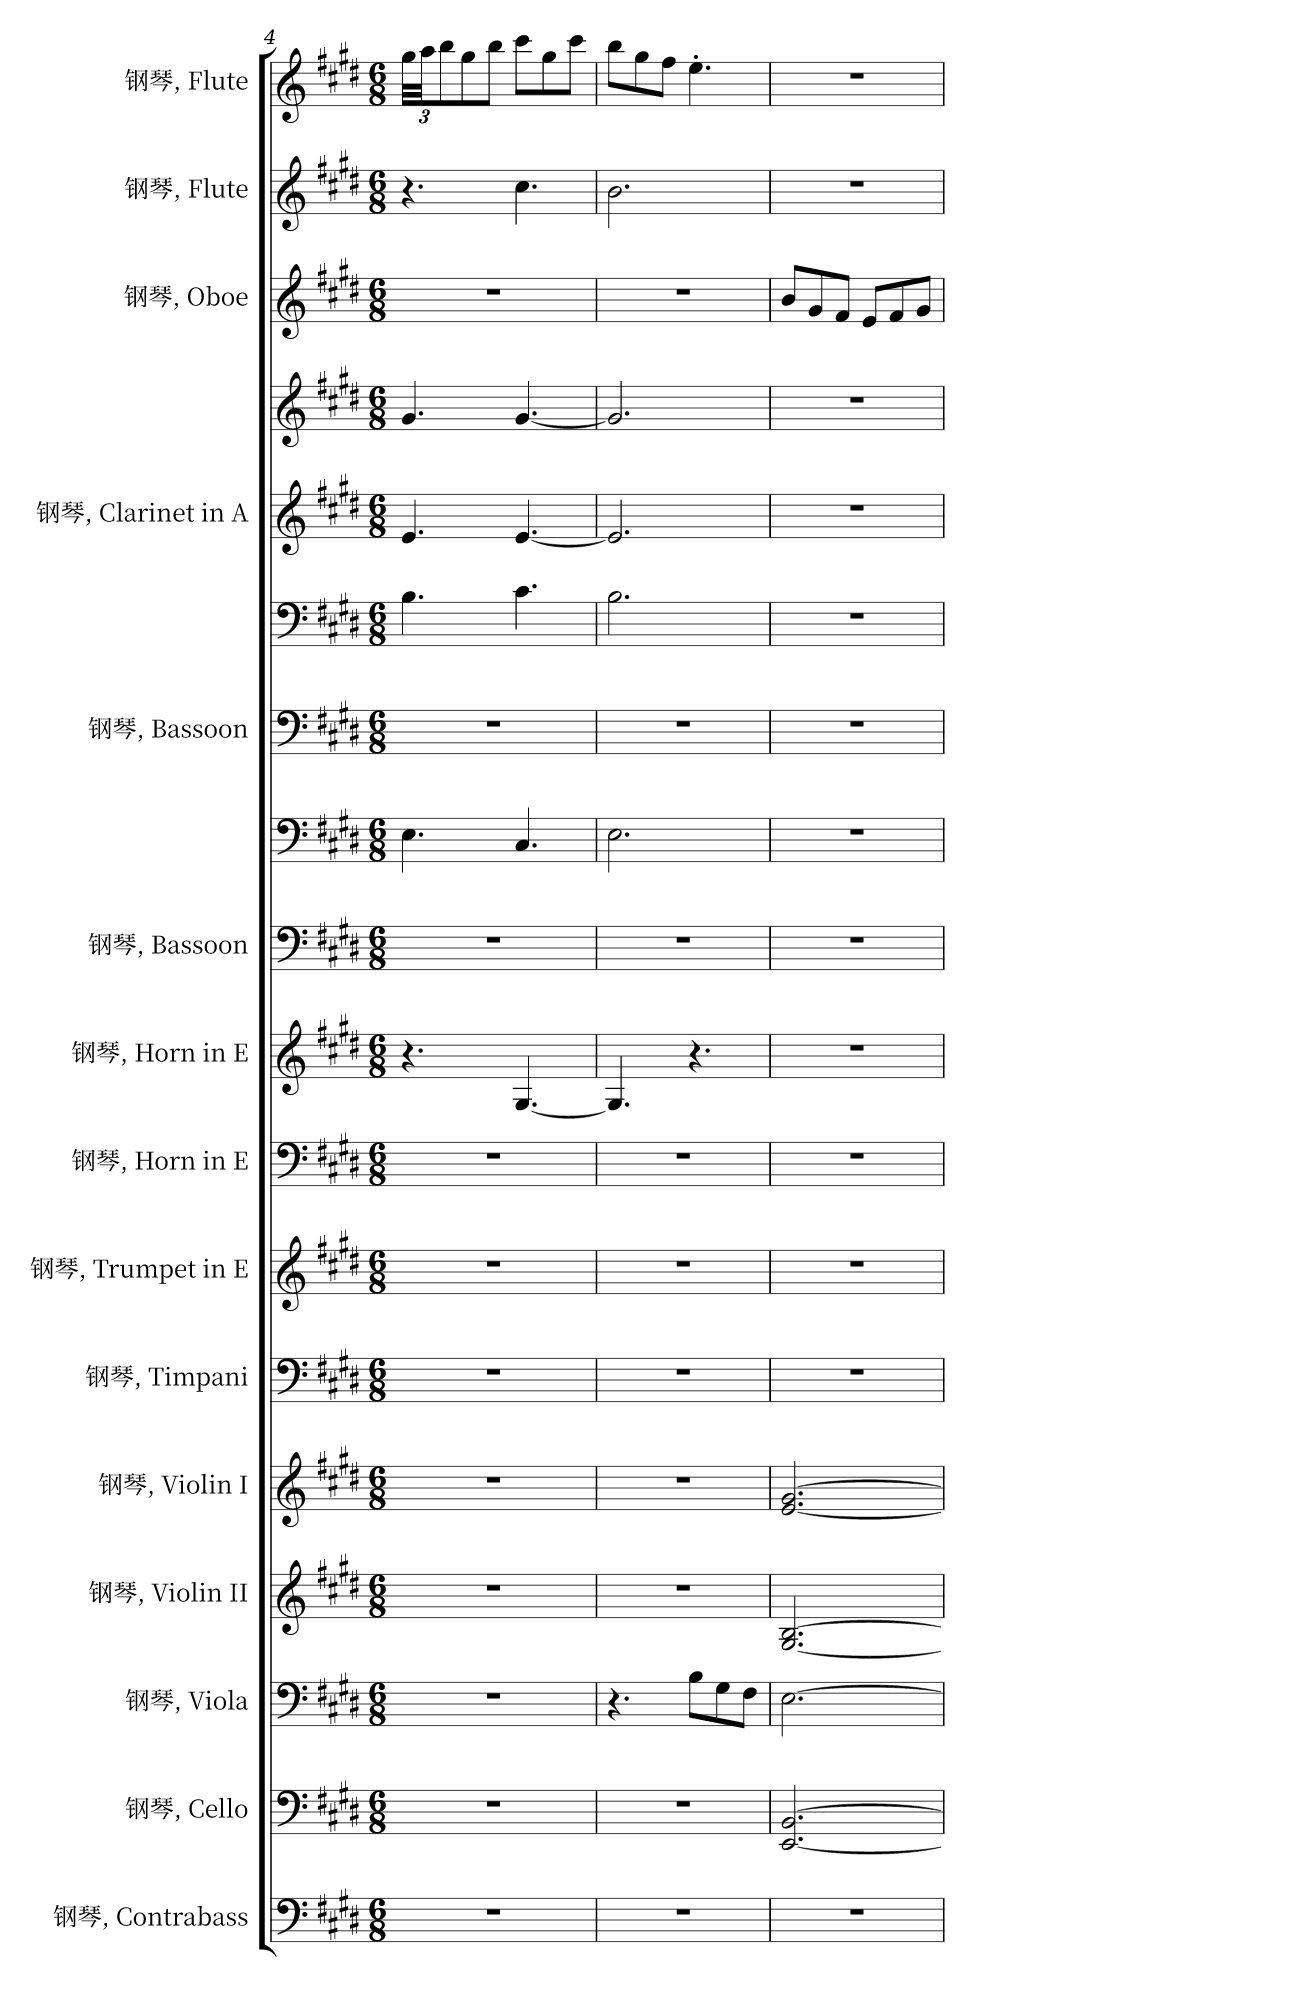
**kern	**kern	**kern	**kern	**kern	**kern	**kern	**kern	**kern	**kern	**kern	**kern	**kern	**kern	**kern	**kern	**kern	**kern
*part15	*part14	*part13	*part12	*part11	*part10	*part9	*part8	*part7	*part6	*part6	*part5	*part5	*part4	*part4	*part3	*part2	*part1
*staff18	*staff17	*staff16	*staff15	*staff14	*staff13	*staff12	*staff11	*staff10	*staff9	*staff8	*staff7	*staff6	*staff5	*staff4	*staff3	*staff2	*staff1
*I"钢琴, Contrabass	*I"钢琴, Cello	*I"钢琴, Viola	*I"钢琴, Violin II	*I"钢琴, Violin I	*I"钢琴, Timpani	*I"钢琴, Trumpet in E	*I"钢琴, Horn in E	*I"钢琴, Horn in E	*I"钢琴, Bassoon	*	*I"钢琴, Bassoon	*	*I"钢琴, Clarinet in A	*	*I"钢琴, Oboe	*I"钢琴, Flute	*I"钢琴, Flute
*clefF4	*clefF4	*clefF4	*clefG2	*clefG2	*clefF4	*clefG2	*clefF4	*clefG2	*clefF4	*clefF4	*clefF4	*clefF4	*clefG2	*clefG2	*clefG2	*clefG2	*clefG2
*k[f#c#g#d#]	*k[f#c#g#d#]	*k[f#c#g#d#]	*k[f#c#g#d#]	*k[f#c#g#d#]	*k[f#c#g#d#]	*k[f#c#g#d#]	*k[f#c#g#d#]	*k[f#c#g#d#]	*k[f#c#g#d#]	*k[f#c#g#d#]	*k[f#c#g#d#]	*k[f#c#g#d#]	*k[f#c#g#d#]	*k[f#c#g#d#]	*k[f#c#g#d#]	*k[f#c#g#d#]	*k[f#c#g#d#]
*M6/8	*M6/8	*M6/8	*M6/8	*M6/8	*M6/8	*M6/8	*M6/8	*M6/8	*M6/8	*M6/8	*M6/8	*M6/8	*M6/8	*M6/8	*M6/8	*M6/8	*M6/8
*	*	*	*	*	*	*	*	*	*	*	*	*	*	*	*	*	*Xbrackettup
=4	=4	=4	=4	=4	=4	=4	=4	=4	=4	=4	=4	=4	=4	=4	=4	=4	=4
2.r	2.r	2.r	2.r	2.r	2.r	2.r	2.r	4.r	2.r	4.E\	2.r	4.B\	4.e/	4.g#/	2.r	4.r	48gg#\LLL
.	.	.	.	.	.	.	.	.	.	.	.	.	.	.	.	.	48aa\JJ
.	.	.	.	.	.	.	.	.	.	.	.	.	.	.	.	.	12bb\
.	.	.	.	.	.	.	.	.	.	.	.	.	.	.	.	.	8gg#\
.	.	.	.	.	.	.	.	.	.	.	.	.	.	.	.	.	8bb\J
.	.	.	.	.	.	.	.	[4.G#/	.	4.C#/	.	4.c#\	[4.e/	[4.g#/	.	4.cc#\	8ccc#\L
.	.	.	.	.	.	.	.	.	.	.	.	.	.	.	.	.	8gg#\
.	.	.	.	.	.	.	.	.	.	.	.	.	.	.	.	.	8ccc#\J
!!LO:PB:g=z
=5	=5	=5	=5	=5	=5	=5	=5	=5	=5	=5	=5	=5	=5	=5	=5	=5	=5
2.r	2.r	4.r	2.r	2.r	2.r	2.r	2.r	4.G#/]	2.r	2.E\	2.r	2.B\	2.e/]	2.g#/]	2.r	2.b\	8bb\L
.	.	.	.	.	.	.	.	.	.	.	.	.	.	.	.	.	8gg#\
.	.	.	.	.	.	.	.	.	.	.	.	.	.	.	.	.	8ff#\J
.	.	8B\L	.	.	.	.	.	4.r	.	.	.	.	.	.	.	.	4.ee'\
.	.	8G#\	.	.	.	.	.	.	.	.	.	.	.	.	.	.	.
.	.	8F#\J	.	.	.	.	.	.	.	.	.	.	.	.	.	.	.
=6	=6	=6	=6	=6	=6	=6	=6	=6	=6	=6	=6	=6	=6	=6	=6	=6	=6
2.r	[2.EE/ [2.BB/	[2.E\	[2.G#/ [2.B/	[2.e/ [2.g#/	2.r	2.r	2.r	2.r	2.r	2.r	2.r	2.r	2.r	2.r	8b/L	2.r	2.r
.	.	.	.	.	.	.	.	.	.	.	.	.	.	.	8g#/	.	.
.	.	.	.	.	.	.	.	.	.	.	.	.	.	.	8f#/J	.	.
.	.	.	.	.	.	.	.	.	.	.	.	.	.	.	8e/L	.	.
.	.	.	.	.	.	.	.	.	.	.	.	.	.	.	8f#/	.	.
.	.	.	.	.	.	.	.	.	.	.	.	.	.	.	8g#/J	.	.
=	=	=	=	=	=	=	=	=	=	=	=	=	=	=	=	=	=
*-	*-	*-	*-	*-	*-	*-	*-	*-	*-	*-	*-	*-	*-	*-	*-	*-	*-
